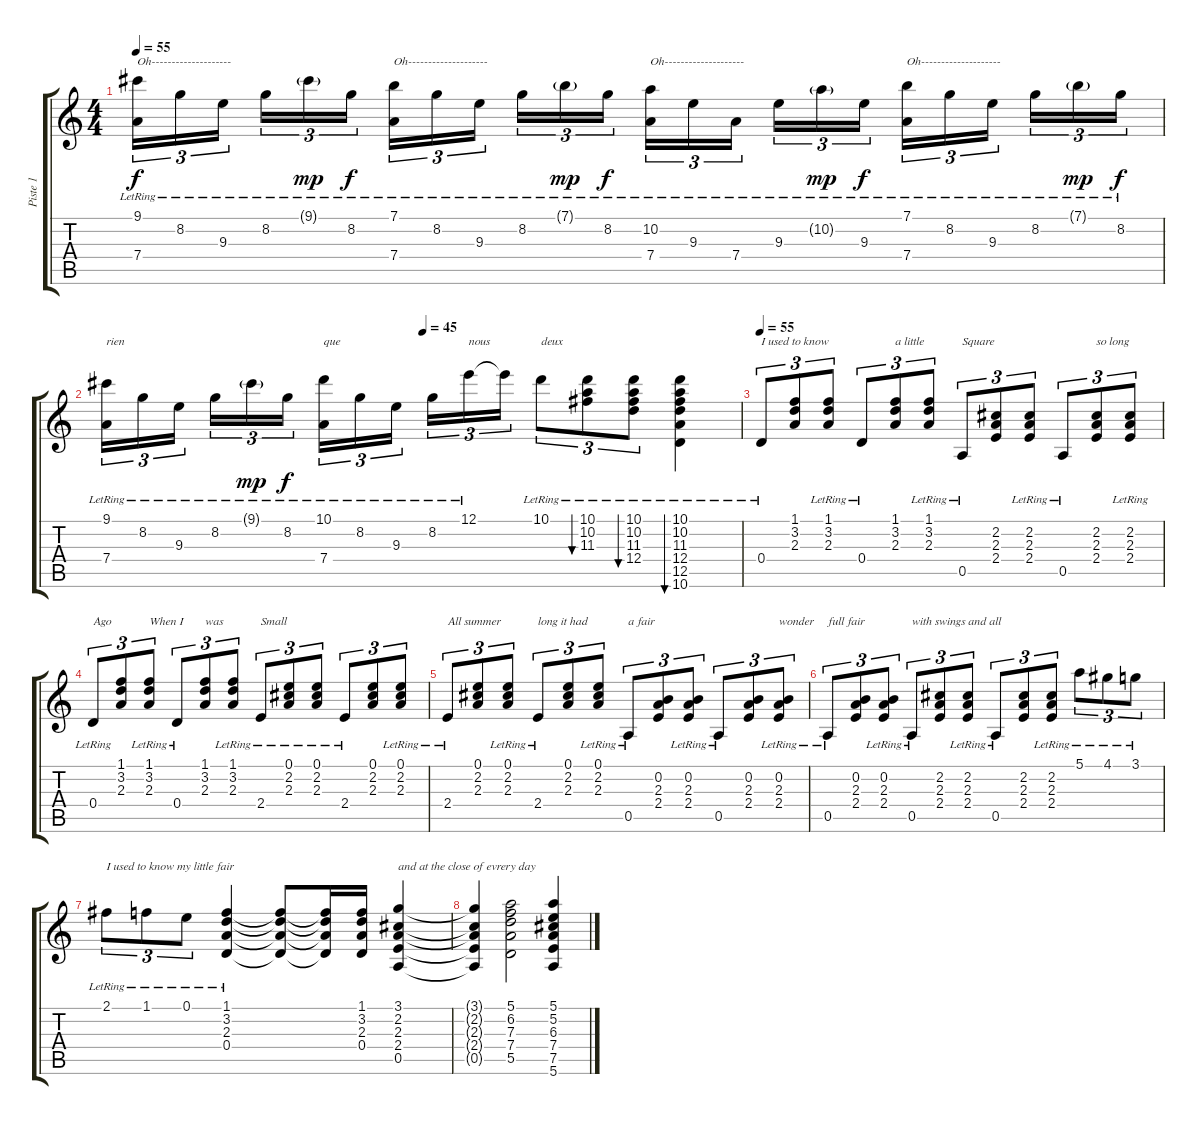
\track ("Piste 1" "Piste 1") {instrument acousticguitarnylon}
\staff {score tabs}
\tuning (E4 B3 G3 D3 A2 E2) {hide}
\ts (4 4)
\tempo 55
\clef g2
\ks c
(9.1{lr} 7.4{lr}).16{tu (3 2) txt "Oh--------------------" dy f} 8.2{lr}.16{tu (3 2)} 9.3{lr}.16{tu (3 2)} 8.2{lr}.16{tu (3 2)} 9.1{g lr}.16{tu (3 2) dy mp} 8.2{lr}.16{tu (3 2) dy f} (7.1{lr} 7.4{lr}).16{tu (3 2) txt "Oh--------------------"} 8.2{lr}.16{tu (3 2)} 9.3{lr}.16{tu (3 2)} 8.2{lr}.16{tu (3 2)} 7.1{g lr}.16{tu (3 2) dy mp} 8.2{lr}.16{tu (3 2) dy f} (10.2{lr} 7.4{lr}).16{tu (3 2) txt "Oh--------------------"} 9.3{lr}.16{tu (3 2)} 7.4{lr}.16{tu (3 2)} 9.3{lr}.16{tu (3 2)} 10.2{g lr}.16{tu (3 2) dy mp} 9.3{lr}.16{tu (3 2) dy f} (7.1{lr} 7.4{lr}).16{tu (3 2) txt "Oh--------------------"} 8.2{lr}.16{tu (3 2)} 9.3{lr}.16{tu (3 2)} 8.2{lr}.16{tu (3 2)} 7.1{g lr}.16{tu (3 2) dy mp} 8.2{lr}.16{tu (3 2) dy f} |
\tempo (45 0.5)
(9.1{lr} 7.4{lr}).16{tu (3 2) txt "rien"} 8.2{lr}.16{tu (3 2)} 9.3{lr}.16{tu (3 2)} 8.2{lr}.16{tu (3 2)} 9.1{g lr}.16{tu (3 2) dy mp} 8.2{lr}.16{tu (3 2) dy f} (10.1{lr} 7.4{lr}).16{tu (3 2) txt "que"} 8.2{lr}.16{tu (3 2)} 9.3{lr}.16{tu (3 2)} 8.2{lr}.16{tu (3 2)} 12.1{lr}.16{tu (3 2) txt "nous"} 12.1{t}.16{tu (3 2)} 10.1{lr}.8{tu (3 2) txt "deux"} (10.1{lr} 10.2{lr} 11.3{lr}).8{tu (3 2) bu 480} (10.1{lr} 10.2{lr} 11.3{lr} 12.4{lr}).8{tu (3 2) bu 480} (10.1{lr} 10.2{lr} 11.3{lr} 12.4{lr} 12.5{lr} 10.6{lr}).4{bu 120} |
\tempo 55
0.4{lr}.8{tu (3 2) txt "I used to know"} (1.1 3.2 2.3).8{tu (3 2)} (1.1{lr} 3.2{lr} 2.3{lr}).8{tu (3 2)} 0.4{lr}.8{tu (3 2)} (1.1 3.2 2.3).8{tu (3 2) txt "a little"} (1.1{lr} 3.2{lr} 2.3{lr}).8{tu (3 2)} 0.5{lr}.8{tu (3 2) txt "Square"} (2.2 2.3 2.4).8{tu (3 2)} (2.2{lr} 2.3{lr} 2.4{lr}).8{tu (3 2)} 0.5{lr}.8{tu (3 2)} (2.2 2.3 2.4).8{tu (3 2) txt "so long"} (2.2{lr} 2.3{lr} 2.4{lr}).8{tu (3 2)} |
0.4{lr}.8{tu (3 2) txt "Ago"} (1.1 3.2 2.3).8{tu (3 2)} (1.1{lr} 3.2{lr} 2.3{lr}).8{tu (3 2) txt "When I"} 0.4{lr}.8{tu (3 2)} (1.1 3.2 2.3).8{tu (3 2) txt "was"} (1.1{lr} 3.2{lr} 2.3{lr}).8{tu (3 2)} 2.4{lr}.8{tu (3 2) txt "Small"} (0.1{lr} 2.2 2.3).8{tu (3 2)} (0.1{lr} 2.2{lr} 2.3{lr}).8{tu (3 2)} 2.4{lr}.8{tu (3 2)} (0.1 2.2 2.3).8{tu (3 2)} (0.1{lr} 2.2{lr} 2.3{lr}).8{tu (3 2)} |
2.4{lr}.8{tu (3 2) txt "All summer"} (0.1 2.2 2.3).8{tu (3 2)} (0.1{lr} 2.2{lr} 2.3{lr}).8{tu (3 2)} 2.4{lr}.8{tu (3 2) txt "long it had"} (0.1 2.2 2.3).8{tu (3 2)} (0.1{lr} 2.2{lr} 2.3{lr}).8{tu (3 2)} 0.5{lr}.8{tu (3 2) txt "a fair"} (0.2 2.3 2.4).8{tu (3 2)} (0.2{lr} 2.3{lr} 2.4{lr}).8{tu (3 2)} 0.5{lr}.8{tu (3 2)} (0.2 2.3 2.4).8{tu (3 2)} (0.2{lr} 2.3{lr} 2.4{lr}).8{tu (3 2) txt "wonder"} |
0.5{lr}.8{tu (3 2) txt "full fair"} (0.2 2.3 2.4).8{tu (3 2)} (0.2{lr} 2.3{lr} 2.4{lr}).8{tu (3 2)} 0.5{lr}.8{tu (3 2) txt "with swings and all"} (2.2 2.3 2.4).8{tu (3 2)} (2.2{lr} 2.3{lr} 2.4{lr}).8{tu (3 2)} 0.5{lr}.8{tu (3 2)} (2.2 2.3 2.4).8{tu (3 2)} (2.2{lr} 2.3{lr} 2.4{lr}).8{tu (3 2)} 5.1{lr}.8{tu (3 2)} 4.1{lr}.8{tu (3 2)} 3.1{lr}.8{tu (3 2)} |
2.1{lr}.8{tu (3 2) txt "I used to know my little fair"} 1.1{lr}.8{tu (3 2)} 0.1{lr}.8{tu (3 2)} (1.1{lr} 3.2{lr} 2.3{lr} 0.4{lr}).4 (1.1{t} 3.2{t} 2.3{t} 0.4{t}).8 (1.1{t} 3.2{t} 2.3{t} 0.4{t}).16 (1.1 3.2 2.3 0.4).16 (3.1 2.2 2.3 2.4 0.5).4{txt "and at the close of evrery day"} |
(3.1{t} 2.2{t} 2.3{t} 2.4{t} 0.5{t}).4 (5.1 6.2 7.3 7.4 5.5).2 (5.1 5.2 6.3 7.4 7.5 5.6).4
